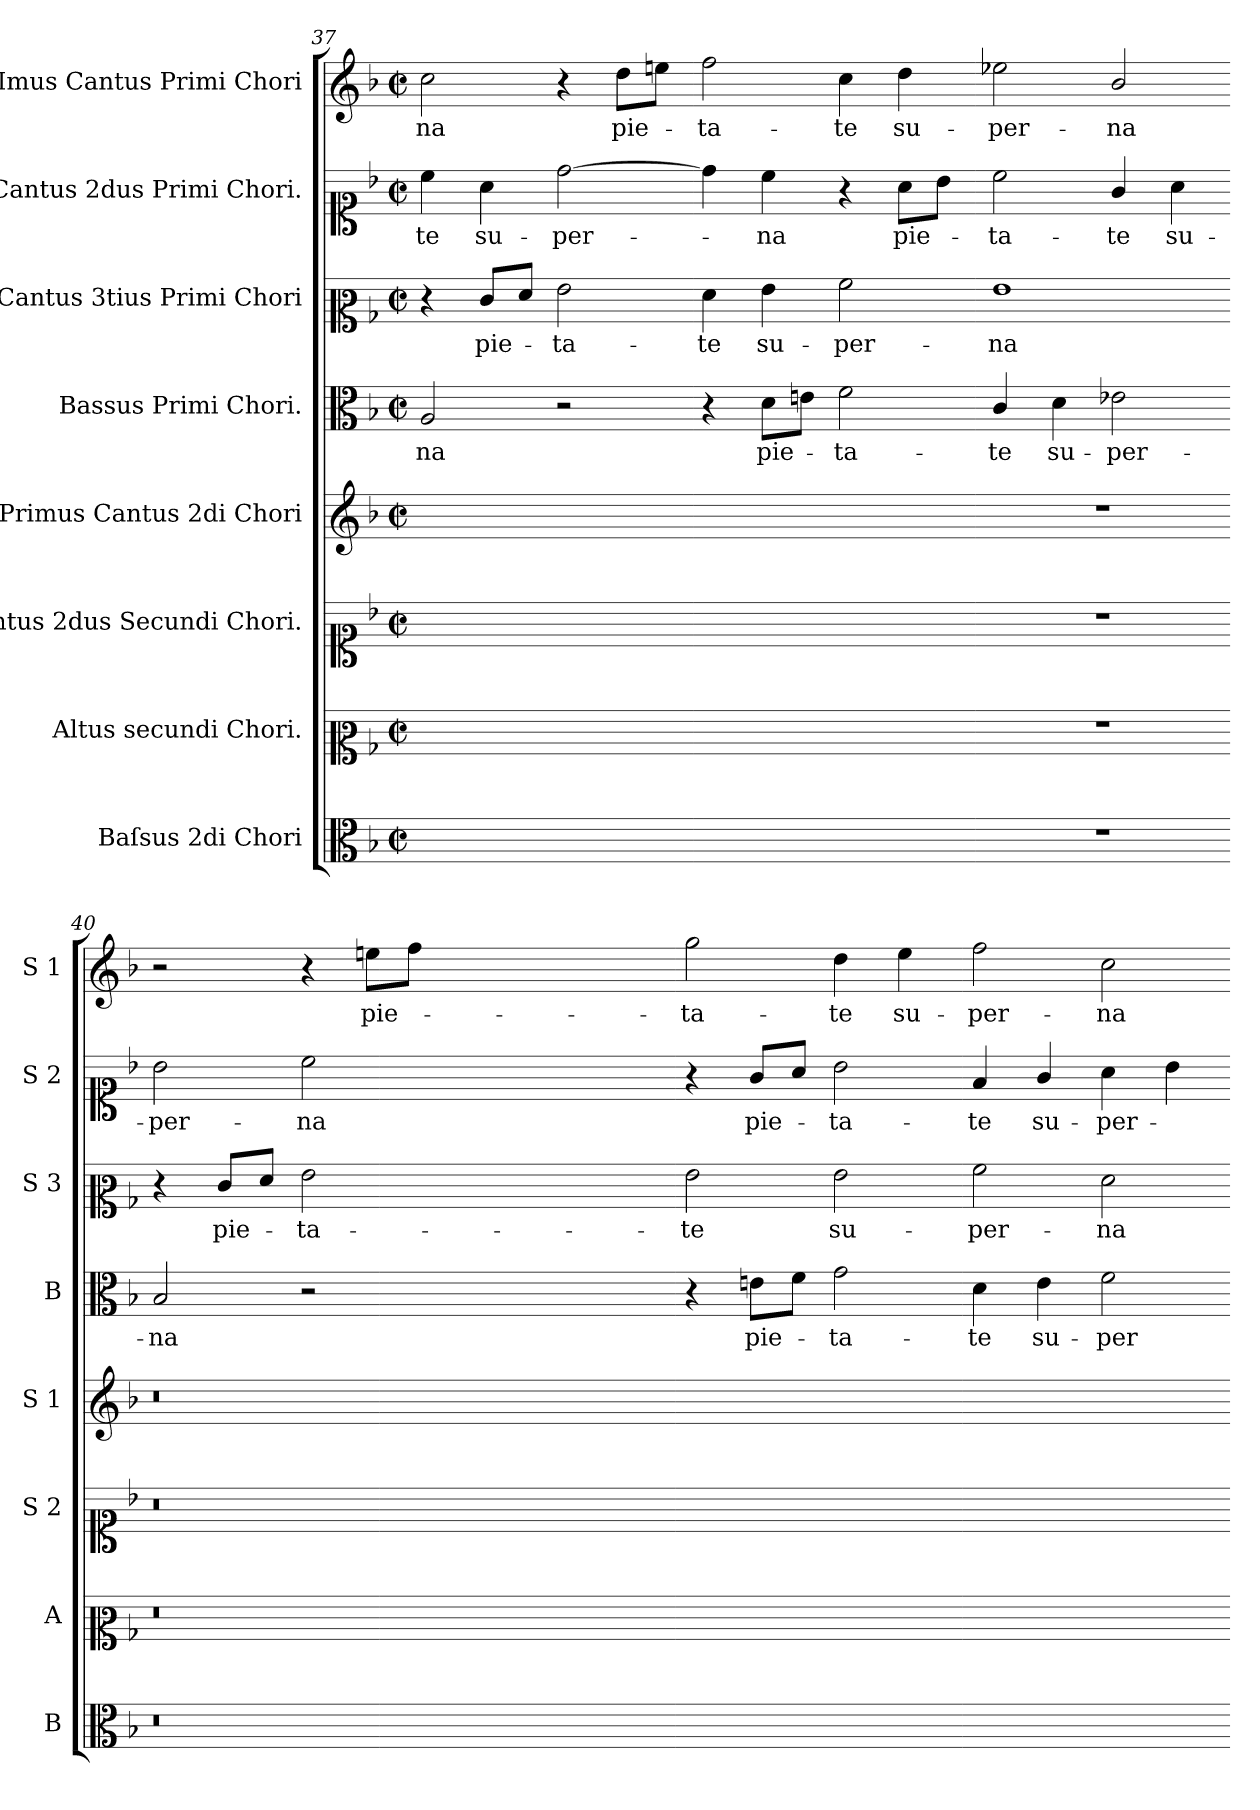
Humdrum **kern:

**kern	**kern	**kern	**kern	**kern	**text	**kern	**text	**kern	**text	**kern	**text
*part8	*part7	*part6	*part5	*part4	*part4	*part3	*part3	*part2	*part2	*part1	*part1
*staff8	*staff7	*staff6	*staff5	*staff4	*staff4	*staff3	*staff3	*staff2	*staff2	*staff1	*staff1
*I"Baſsus 2di Chori	*I"Altus secundi Chori.	*I"Cantus 2dus Secundi Chori.	*I"Primus Cantus 2di Chori	*I"Bassus Primi Chori.	*	*I"Cantus 3tius Primi Chori	*	*I"Cantus 2dus Primi Chori.	*	*I"Imus Cantus Primi Chori	*
*I'B	*I'A	*I'S 2	*I'S 1	*I'B	*	*I'S 3	*	*I'S 2	*	*I'S 1	*
*clefC3	*clefC2	*clefC1	*clefG2	*clefC3	*	*clefC2	*	*clefC1	*	*clefG2	*
*k[b-]	*k[b-]	*k[b-]	*k[b-]	*k[b-]	*	*k[b-]	*	*k[b-]	*	*k[b-]	*
*F:	*F:	*F:	*F:	*F:	*	*F:	*	*F:	*	*F:	*
*M2/2	*M2/2	*M2/2	*M2/2	*M2/2	*	*M2/2	*	*M2/2	*	*M2/2	*
*met(c|)	*met(c|)	*met(c|)	*met(c|)	*met(c|)	*	*met(c|)	*	*met(c|)	*	*met(c|)	*
=37	=37	=37	=37	=37	=37	=37	=37	=37	=37	=37	=37
1ryy	1ryy	1ryy	1ryy	2A/	-na	4r	.	4cc\	-te	2cc\	-na
.	.	.	.	.	.	8e/L	pie-	4a\	su-	.	.
.	.	.	.	.	.	8f/J	.	.	.	.	.
.	.	.	.	2r	.	2g\	-ta-	[2dd\	-per-	4r	.
.	.	.	.	.	.	.	.	.	.	8dd\L	pie-
.	.	.	.	.	.	.	.	.	.	8een\J	.
=38-	=38-	=38-	=38-	=38-	=38-	=38-	=38-	=38-	=38-	=38-	=38-
1ryy	1ryy	1ryy	1ryy	4r	.	4f\	-te	4dd\]	.	2ff\	-ta-
.	.	.	.	8d\L	pie-	4g\	su-	4cc\	-na	.	.
.	.	.	.	8en\J	.	.	.	.	.	.	.
.	.	.	.	2f\	-ta-	2a\	-per-	4r	.	4cc\	-te
.	.	.	.	.	.	.	.	8a\L	pie-	4dd\	su-
.	.	.	.	.	.	.	.	8b-\J	.	.	.
=39-	=39-	=39-	=39-	=39-	=39-	=39-	=39-	=39-	=39-	=39-	=39-
1r	1r	1r	1r	4c/	-te	1g	-na	2cc\	-ta-	2ee-X\	-per-
.	.	.	.	4d\	su-	.	.	.	.	.	.
.	.	.	.	2e-X\	-per-	.	.	4g/	-te	2b-/	-na
.	.	.	.	.	.	.	.	4a\	su-	.	.
=40-	=40-	=40-	=40-	=40-	=40-	=40-	=40-	=40-	=40-	=40-	=40-
0.r	0.r	0.r	0.r	2B-/	-na	4r	.	2b-\	-per-	2r	.
.	.	.	.	.	.	8e/L	pie-	.	.	.	.
.	.	.	.	.	.	8f/J	.	.	.	.	.
.	.	.	.	2r	.	2g\	-ta-	2cc\	-na	4r	.
.	.	.	.	.	.	.	.	.	.	8een\L	pie-
.	.	.	.	.	.	.	.	.	.	8ff\J	.
.	.	.	.	0ryy	.	0ryy	.	0ryy	.	0ryy	.
=41-	=41-	=41-	=41-	=41-	=41-	=41-	=41-	=41-	=41-	=41-	=41-
1ryy	1ryy	1ryy	1ryy	4r	.	2g\	-te	4r	.	2gg\	-ta-
.	.	.	.	8en\L	pie-	.	.	8g/L	pie-	.	.
.	.	.	.	8f\J	.	.	.	8a/J	.	.	.
.	.	.	.	2g\	-ta-	2g\	su-	2b-\	-ta-	4dd\	-te
.	.	.	.	.	.	.	.	.	.	4ee\	su-
=42-	=42-	=42-	=42-	=42-	=42-	=42-	=42-	=42-	=42-	=42-	=42-
1ryy	1ryy	1ryy	1ryy	4d\	-te	2a\	-per-	4f/	-te	2ff\	-per-
.	.	.	.	4e\	su-	.	.	4g/	su-	.	.
.	.	.	.	2f\	-per-	2f\	-na	4a\	-per-	2cc\	-na
.	.	.	.	.	.	.	.	4b-\	.	.	.
=-	=-	=-	=-	=-	=-	=-	=-	=-	=-	=-	=-
*-	*-	*-	*-	*-	*-	*-	*-	*-	*-	*-	*-
